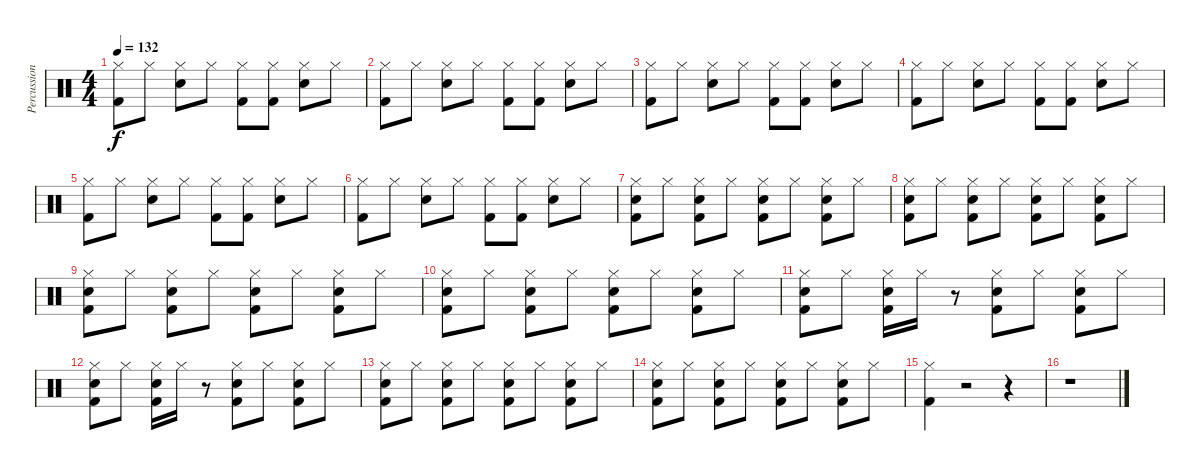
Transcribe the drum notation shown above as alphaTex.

\track ("Percussion" "Percussion") {instrument percussion}
\staff {score}
\articulation defaults
\ts (4 4)
\tempo 132
\clef neutral
\ks c
("Hi-Hat (closed)" "Kick (hit) 2").8{dy f} "Hi-Hat (closed)".8 ("Hi-Hat (closed)" "Snare (hit) 2").8 "Hi-Hat (closed)".8 ("Hi-Hat (closed)" "Kick (hit) 2").8 ("Hi-Hat (closed)" "Kick (hit) 2").8 ("Hi-Hat (closed)" "Snare (hit) 2").8 "Hi-Hat (closed)".8 |
("Hi-Hat (closed)" "Kick (hit) 2").8 "Hi-Hat (closed)".8 ("Hi-Hat (closed)" "Snare (hit) 2").8 "Hi-Hat (closed)".8 ("Hi-Hat (closed)" "Kick (hit) 2").8 ("Hi-Hat (closed)" "Kick (hit) 2").8 ("Hi-Hat (closed)" "Snare (hit) 2").8 "Hi-Hat (closed)".8 |
("Hi-Hat (closed)" "Kick (hit) 2").8 "Hi-Hat (closed)".8 ("Hi-Hat (closed)" "Snare (hit) 2").8 "Hi-Hat (closed)".8 ("Hi-Hat (closed)" "Kick (hit) 2").8 ("Hi-Hat (closed)" "Kick (hit) 2").8 ("Hi-Hat (closed)" "Snare (hit) 2").8 "Hi-Hat (closed)".8 |
("Hi-Hat (closed)" "Kick (hit) 2").8 "Hi-Hat (closed)".8 ("Hi-Hat (closed)" "Snare (hit) 2").8 "Hi-Hat (closed)".8 ("Hi-Hat (closed)" "Kick (hit) 2").8 ("Hi-Hat (closed)" "Kick (hit) 2").8 ("Hi-Hat (closed)" "Snare (hit) 2").8 "Hi-Hat (closed)".8 |
("Hi-Hat (closed)" "Kick (hit) 2").8 "Hi-Hat (closed)".8 ("Hi-Hat (closed)" "Snare (hit) 2").8 "Hi-Hat (closed)".8 ("Hi-Hat (closed)" "Kick (hit) 2").8 ("Hi-Hat (closed)" "Kick (hit) 2").8 ("Hi-Hat (closed)" "Snare (hit) 2").8 "Hi-Hat (closed)".8 |
("Hi-Hat (closed)" "Kick (hit) 2").8 "Hi-Hat (closed)".8 ("Hi-Hat (closed)" "Snare (hit) 2").8 "Hi-Hat (closed)".8 ("Hi-Hat (closed)" "Kick (hit) 2").8 ("Hi-Hat (closed)" "Kick (hit) 2").8 ("Hi-Hat (closed)" "Snare (hit) 2").8 "Hi-Hat (closed)".8 |
("Hi-Hat (closed)" "Snare (hit) 2" "Kick (hit) 2").8 "Hi-Hat (closed)".8 ("Hi-Hat (closed)" "Snare (hit) 2" "Kick (hit) 2").8 "Hi-Hat (closed)".8 ("Hi-Hat (closed)" "Snare (hit) 2" "Kick (hit) 2").8 "Hi-Hat (closed)".8 ("Hi-Hat (closed)" "Snare (hit) 2" "Kick (hit) 2").8 "Hi-Hat (closed)".8 |
("Hi-Hat (closed)" "Snare (hit) 2" "Kick (hit) 2").8 "Hi-Hat (closed)".8 ("Hi-Hat (closed)" "Snare (hit) 2" "Kick (hit) 2").8 "Hi-Hat (closed)".8 ("Hi-Hat (closed)" "Snare (hit) 2" "Kick (hit) 2").8 "Hi-Hat (closed)".8 ("Hi-Hat (closed)" "Snare (hit) 2" "Kick (hit) 2").8 "Hi-Hat (closed)".8 |
("Hi-Hat (closed)" "Snare (hit) 2" "Kick (hit) 2").8 "Hi-Hat (closed)".8 ("Hi-Hat (closed)" "Snare (hit) 2" "Kick (hit) 2").8 "Hi-Hat (closed)".8 ("Hi-Hat (closed)" "Snare (hit) 2" "Kick (hit) 2").8 "Hi-Hat (closed)".8 ("Hi-Hat (closed)" "Snare (hit) 2" "Kick (hit) 2").8 "Hi-Hat (closed)".8 |
("Hi-Hat (closed)" "Snare (hit) 2" "Kick (hit) 2").8 "Hi-Hat (closed)".8 ("Hi-Hat (closed)" "Snare (hit) 2" "Kick (hit) 2").8 "Hi-Hat (closed)".8 ("Hi-Hat (closed)" "Snare (hit) 2" "Kick (hit) 2").8 "Hi-Hat (closed)".8 ("Hi-Hat (closed)" "Snare (hit) 2" "Kick (hit) 2").8 "Hi-Hat (closed)".8 |
("Hi-Hat (closed)" "Snare (hit) 2" "Kick (hit) 2").8 "Hi-Hat (closed)".8 ("Hi-Hat (closed)" "Snare (hit) 2" "Kick (hit) 2").16 "Hi-Hat (closed)".16 r.8 ("Hi-Hat (closed)" "Snare (hit) 2" "Kick (hit) 2").8 "Hi-Hat (closed)".8 ("Hi-Hat (closed)" "Snare (hit) 2" "Kick (hit) 2").8 "Hi-Hat (closed)".8 |
("Hi-Hat (closed)" "Snare (hit) 2" "Kick (hit) 2").8 "Hi-Hat (closed)".8 ("Hi-Hat (closed)" "Snare (hit) 2" "Kick (hit) 2").16 "Hi-Hat (closed)".16 r.8 ("Hi-Hat (closed)" "Snare (hit) 2" "Kick (hit) 2").8 "Hi-Hat (closed)".8 ("Hi-Hat (closed)" "Snare (hit) 2" "Kick (hit) 2").8 "Hi-Hat (closed)".8 |
("Hi-Hat (closed)" "Snare (hit) 2" "Kick (hit) 2").8 "Hi-Hat (closed)".8 ("Hi-Hat (closed)" "Snare (hit) 2" "Kick (hit) 2").8 "Hi-Hat (closed)".8 ("Hi-Hat (closed)" "Snare (hit) 2" "Kick (hit) 2").8 "Hi-Hat (closed)".8 ("Hi-Hat (closed)" "Snare (hit) 2" "Kick (hit) 2").8 "Hi-Hat (closed)".8 |
("Hi-Hat (closed)" "Snare (hit) 2" "Kick (hit) 2").8 "Hi-Hat (closed)".8 ("Hi-Hat (closed)" "Snare (hit) 2" "Kick (hit) 2").8 "Hi-Hat (closed)".8 ("Hi-Hat (closed)" "Snare (hit) 2" "Kick (hit) 2").8 "Hi-Hat (closed)".8 ("Hi-Hat (closed)" "Snare (hit) 2" "Kick (hit) 2").8 "Hi-Hat (closed)".8 |
("Hi-Hat (closed)" "Kick (hit) 2").4 r.2 r.4 |
r.1
